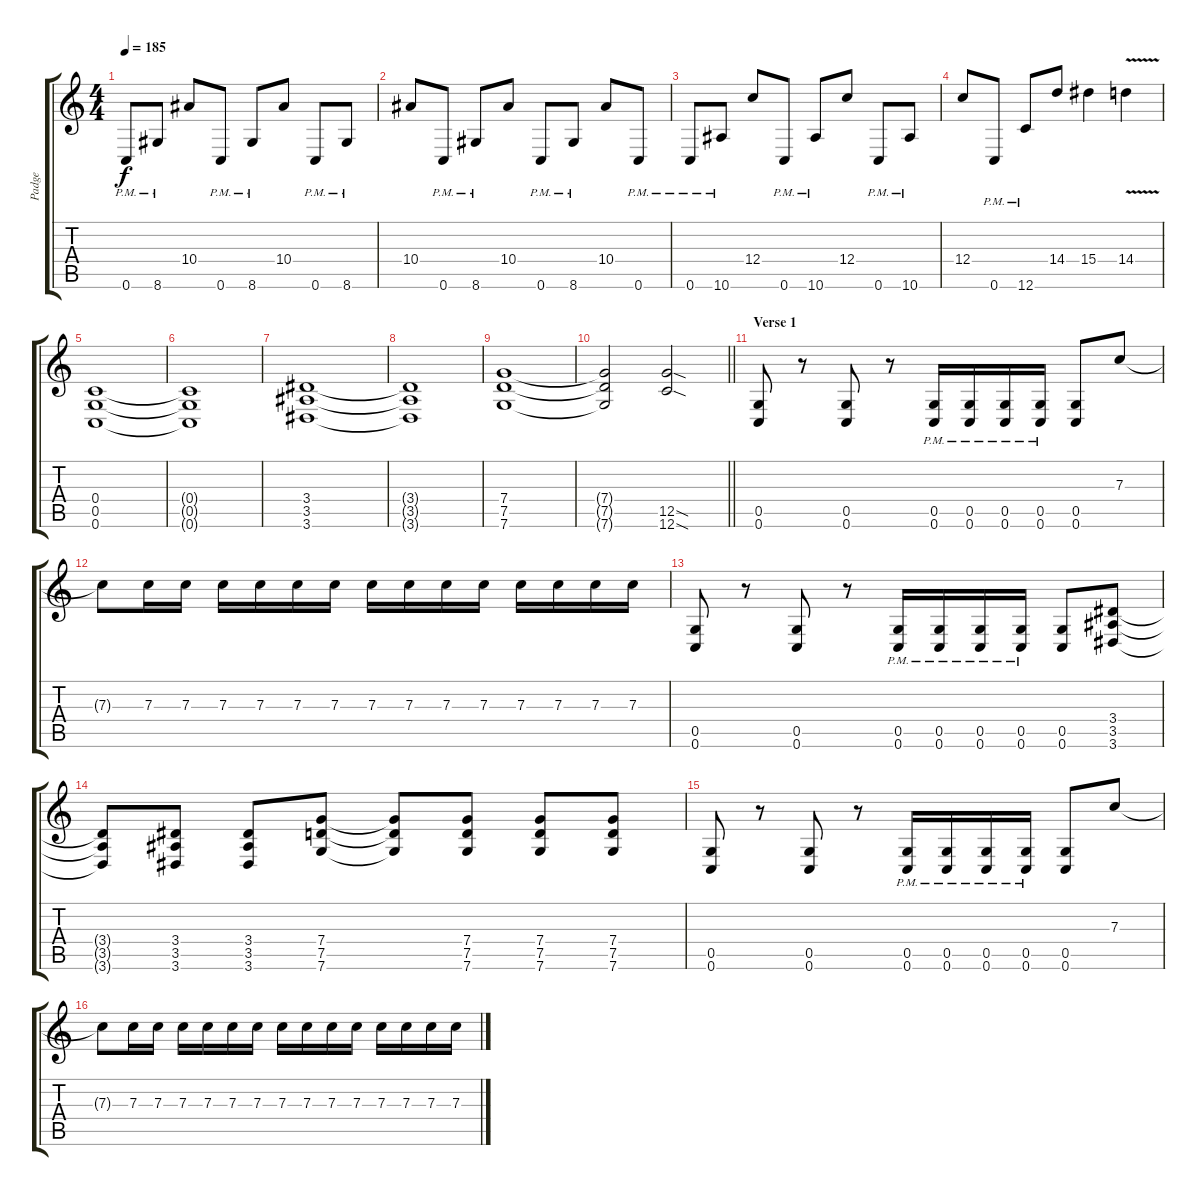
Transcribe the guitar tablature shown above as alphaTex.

\track ("Padge" "Padge") {instrument distortionguitar}
\staff {score tabs}
\tuning (D4 A3 F3 C3 G2 C2) {hide}
\ts (4 4)
\tempo 185
\clef g2
\ks c
0.6{pm}.8{dy f} 8.6{pm}.8 10.4.8 0.6{pm}.8 8.6{pm}.8 10.4.8 0.6{pm}.8 8.6{pm}.8 |
10.4.8 0.6{pm}.8 8.6{pm}.8 10.4.8 0.6{pm}.8 8.6{pm}.8 10.4.8 0.6{pm}.8 |
0.6{pm}.8 10.6{pm}.8 12.4.8 0.6{pm}.8 10.6{pm}.8 12.4.8 0.6{pm}.8 10.6{pm}.8 |
12.4.8 0.6{pm}.8 12.6{pm}.8 14.4.8 15.4.4 14.4{v}.4 |
(0.4 0.5 0.6).1 |
(0.4{t} 0.5{t} 0.6{t}).1 |
(3.4 3.5 3.6).1 |
(3.4{t} 3.5{t} 3.6{t}).1 |
(7.4 7.5 7.6).1 |
\barLineRight lightlight
(7.4{t} 7.5{t} 7.6{t}).2 (12.5{sod} 12.6{sod}).2 |
\section ("" "Verse 1")
(0.5 0.6).8 r.8 (0.5 0.6).8 r.8 (0.5{pm} 0.6{pm}).16 (0.5{pm} 0.6{pm}).16 (0.5{pm} 0.6{pm}).16 (0.5{pm} 0.6{pm}).16 (0.5 0.6).8 7.3.8 |
7.3{t}.8 7.3.16 7.3.16 7.3.16 7.3.16 7.3.16 7.3.16 7.3.16 7.3.16 7.3.16 7.3.16 7.3.16 7.3.16 7.3.16 7.3.16 |
(0.5 0.6).8 r.8 (0.5 0.6).8 r.8 (0.5{pm} 0.6{pm}).16 (0.5{pm} 0.6{pm}).16 (0.5{pm} 0.6{pm}).16 (0.5{pm} 0.6{pm}).16 (0.5 0.6).8 (3.4 3.5 3.6).8 |
(3.4{t} 3.5{t} 3.6{t}).8 (3.4 3.5 3.6).8 (3.4 3.5 3.6).8 (7.4 7.5 7.6).8 (7.4{t} 7.5{t} 7.6{t}).8 (7.4 7.5 7.6).8 (7.4 7.5 7.6).8 (7.4 7.5 7.6).8 |
(0.5 0.6).8 r.8 (0.5 0.6).8 r.8 (0.5{pm} 0.6{pm}).16 (0.5{pm} 0.6{pm}).16 (0.5{pm} 0.6{pm}).16 (0.5{pm} 0.6{pm}).16 (0.5 0.6).8 7.3.8 |
7.3{t}.8 7.3.16 7.3.16 7.3.16 7.3.16 7.3.16 7.3.16 7.3.16 7.3.16 7.3.16 7.3.16 7.3.16 7.3.16 7.3.16 7.3.16
